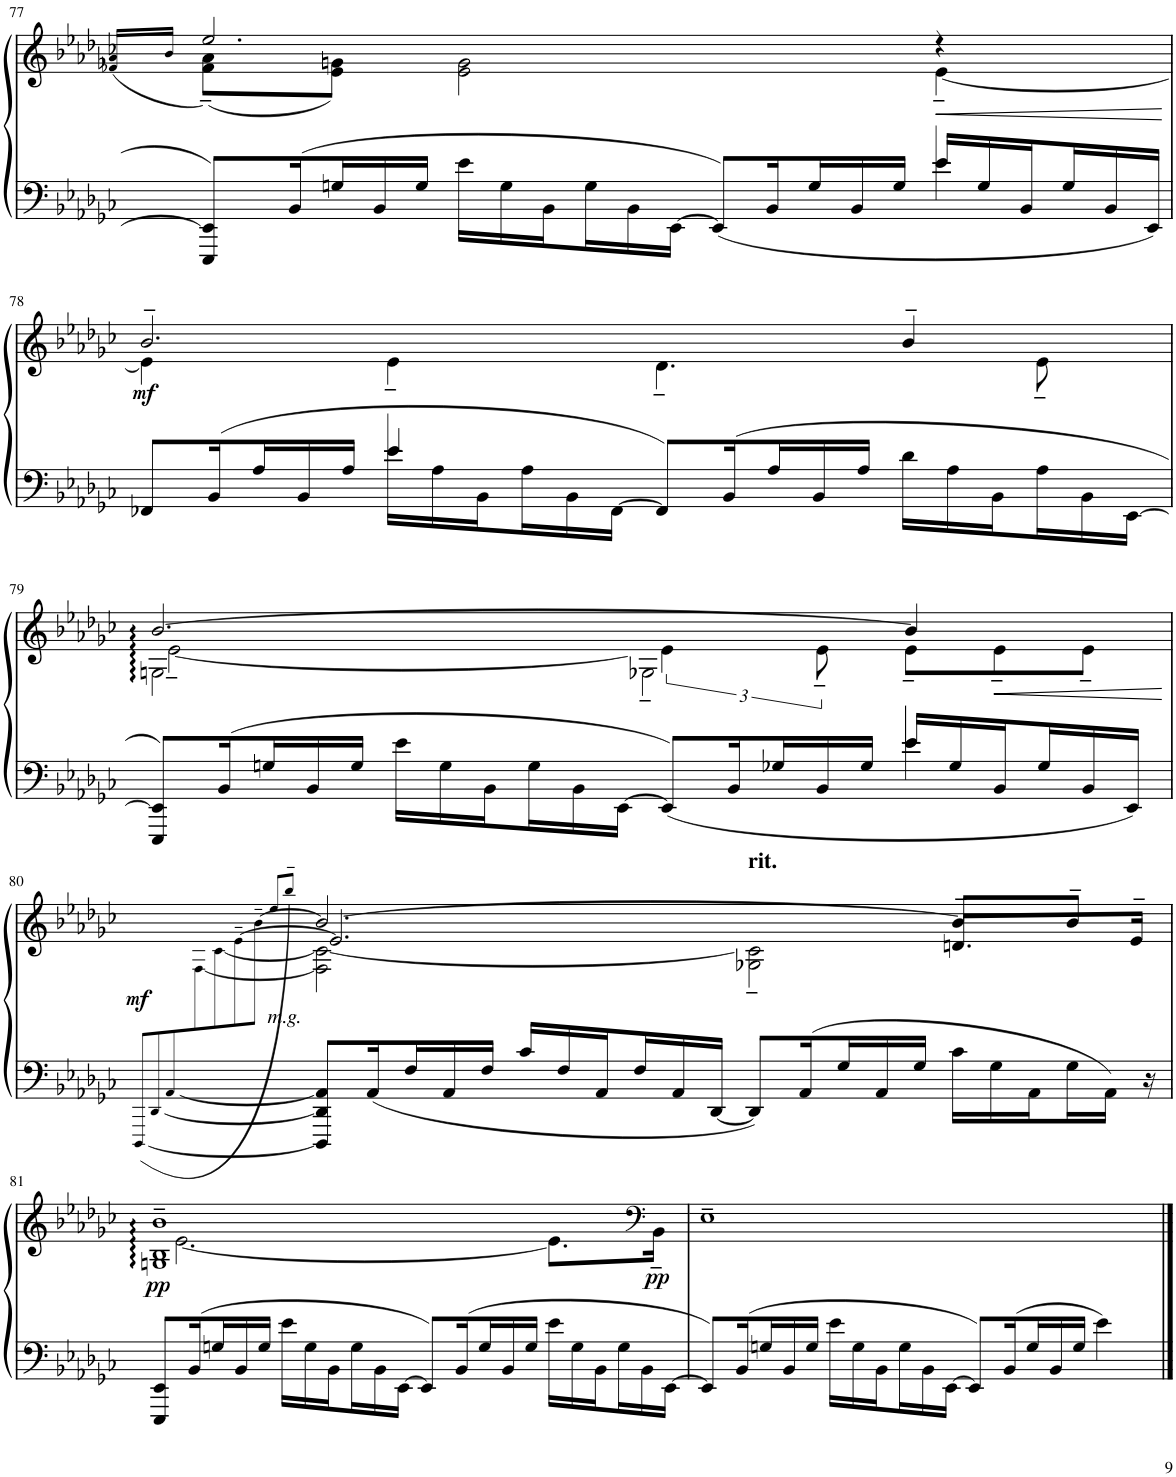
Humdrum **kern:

**kern	**kern	**dynam
*part1	*part1	*part1
*staff2	*staff1	*staff1/2
*I"Piano	*	*
*I'Pno.	*	*
!!LO:PB:g=z
*clefF4	*clefG2	*
*k[b-e-a-d-g-c-]	*k[b-e-a-d-g-c-]	*
*M4/4	*M4/4	*
=77	=77	=77
*^	*^	*
2..ryy	8ryy	(16f-X!/;< 16a-!/;<LL	8ryy	.
.	.	16b-;<!/JJ	.	.
*	*Xbrackettup	*	*	*
.	12EEE-/ 12EE-/]L	2.ee-/	(8f-\~ 8a-\~L)	.
.	24BB-/L	.	.	.
.	24Gn/L	.	8e-\ 8gn\J)	.
.	24BB-/	.	.	.
.	24G/JJ	.	.	.
.	24e-\LL	.	2e-\; 2g\;	.
.	24G\	.	.	.
.	24BB-\J	.	.	.
.	24G\L	.	.	.
.	24BB-\	.	.	.
.	[24EE-\JJ	.	.	.
.	12EE-/L]	.	.	.
.	24BB-/L	.	.	.
.	24G/L	.	.	.
.	24BB-/	.	.	.
.	24G/JJ	.	.	.
!	!	!	!	!LO:HP:b
[8e-\	24e-/LL	8r	[8e-\	<
.	24G/	.	.	.
.	24BB-/J	.	.	.
8ryy	24G/L	8ryy	8ryy	[
.	24BB-/	.	.	.
.	24EE-/JJ	.	.	.
!!LO:LB:g=z	!!
=78	=78	=78	=78	=78
!	!	!	!	!LO:DY:b
8e-\]	12FF-X;</L	2.b-~/	4e-\]	mf
.	24BB-/L	.	.	.
8ryy	24A-/	.	.	.
.	24BB-/	.	.	.
.	24A-/JJ	.	.	.
4e-/	24e-\LL	.	8e-~\_	.
.	24A-\	.	.	.
.	24BB-\	.	.	.
.	24A-\	.	4e-~\	.
.	24BB-\	.	.	.
.	[24FF-\JJ	.	.	.
8ryy	12FF-/L]	.	.	.
.	24BB-/L	.	.	.
2ryy	24A-/	.	4.d-~\	.
.	24BB-/	.	.	.
.	24A-/JJ	.	.	.
.	24d-\LL	8r	.	.
.	24A-\	.	.	.
.	24BB-\	.	.	.
.	24A-\	4b-~/	.	.
.	24BB-\	.	.	.
.	[24EE-\JJ	.	.	.
.	8ryy	.	8e-~\	.
!!LO:LB:g=z
=79	=79	=79	=79	=79
*	*	*	*^	*
2.ryy	12EEE-/;< 12EE-/];<L	[2.b-/	2Gn\	[2e-~\	.
.	24BB-;</L	.	.	.	.
.	24Gn;</L	.	.	.	.
.	24BB-;</	.	.	.	.
.	24G;</JJ	.	.	.	.
.	24e-;<\LL	.	.	.	.
.	24G;<\	.	.	.	.
.	24BB-;<\J	.	.	.	.
.	24G;<\L	.	.	.	.
.	24BB-;<\	.	.	.	.
.	[24EE-;<\JJ	.	.	.	.
.	12EE-/L]	.	2G-X~\	6e-\]	.
.	24BB-/L	.	.	.	.
.	24G-X/L	.	.	.	.
.	24BB-/	.	.	12e-~\	.
.	24G-/JJ	.	.	.	.
*	*	*	*	*Xbrackettup	*
4e-\	24e-/LL	4b-/]	.	12e-~\L	.
.	24G-/	.	.	.	.
.	24BB-/J	.	.	12e-~\	.
.	24G-/L	.	.	.	.
.	24BB-/	.	.	12e-~\J	.
.	24EE-/JJ	.	.	.	.
*	*	*v	*v	*v	*
!!LO:LB:g=z
=80	=80	=80	=80
*brackettup	*	*	*
*	*	*^	*
*	*	*	*^	*
*	*	*	*	*^	*
!	!	!	!	!	!	!LO:DY:b
36DDD-/L	([36DDD-	12ryy	4ryy	4ryy	36%7ryy	mf
36DD-/	[36DD-	.	.	.	.	.
36AA-/	[36AA-	.	.	.	.	.
6%7ryy	36ryy	[36F!\	.	.	.	.
.	36ryy	[36c-!\	.	.	.	.
.	36ryy	[36e-~>!\	.	.	.	.
.	36ryy	[36b-~>!\J	.	.	.	.
!	!LO:TX:a:i:t=m.g.	!	!	!	!	!
.	18ryy	36ryy	.	.	36ee-!/L	.
.	.	36ryy	.	.	36bb-~>!/J)	.
.	12DDD-/] 12DD-/] 12AA-/]L	2.b-;</_	2F\] 2c-\_	2.e-/]	1ryy	.
.	24AA-/L	.	.	.	.	.
.	24F/L	.	.	.	.	.
.	24AA-/	.	.	.	.	.
.	24F/JJ	.	.	.	.	.
*	*Xbrackettup	*	*	*	*	*
.	24c-/LL	.	.	.	.	.
.	24F/	.	.	.	.	.
.	24AA-/J	.	.	.	.	.
.	24F/L	.	.	.	.	.
.	24AA-/	.	.	.	.	.
.	[24DD-/JJ	.	.	.	.	.
!	!	!	!LO:TX:a:B:t=rit.	!	!	!
.	24DD-/L_	.	[4G-X\ 4c-\_	.	.	.
.	24DD-/L]	.	.	.	.	.
.	24AA-/L	.	.	.	.	.
.	24G-/L	.	.	.	.	.
.	24AA-/	.	.	.	.	.
.	24G-/JJ	.	.	.	.	.
*	*brackettup	*	*	*	*	*
.	24c-\LL	8b-/L]	4ryy	8.dn~/L	.	.
.	24G-\	.	.	.	.	.
.	24AA-\J	.	.	.	.	.
.	24G-\L	8b-~/J	.	.	.	.
.	24AA-\JJ	.	.	.	.	.
.	.	.	.	16e-~/Jk	.	.
.	24r	.	.	.	.	.
*v	*v	*	*	*	*	*
*	*v	*v	*v	*v	*
!!LO:LB:g=z
=81	=81	=81
*Xbrackettup	*	*
*^	*^	*
*	*	*	*^	*
!	!	!	!	!	!LO:DY:b
*v	*v	*	*	*	*
12EEE-/;< 12EE-/;<L	1b-~	1Gn 1B-	[2.e-\	pp
24BB-;</L	.	.	.	.
24Gn;</L	.	.	.	.
24BB-/	.	.	.	.
24G/JJ	.	.	.	.
24e-\LL	.	.	.	.
24G\	.	.	.	.
24BB-\J	.	.	.	.
24G;<\L	.	.	.	.
24BB-;<\	.	.	.	.
[24EE-;<\JJ	.	.	.	.
12EE-;</L]	.	.	.	.
24BB-;</L	.	.	.	.
24G;</L	.	.	.	.
24BB-;</	.	.	.	.
24G;</JJ	.	.	.	.
24e-;<\LL	.	.	8.e-\L]	.
24G;<\	.	.	.	.
24BB-;<\J	.	.	.	.
24G;<\L	.	.	.	.
24BB-;<\	.	.	.	.
*	*clefF4	*	*	*
!	!	!	!	!LO:DY:b
.	.	.	16BB-~\Jk	pp
[24EE-;<\JJ	.	.	.	.
4ryy	4ryy	4G-\]~ 4c-\]~	4ryy	.
*	*v	*v	*v	*
=82	=82	=82
12EE-;</L]	1E-~	.
24BB-/L	.	.
24Gn/L	.	.
24BB-/	.	.
24G/JJ	.	.
24e-\LL	.	.
24G\	.	.
24BB-\J	.	.
24G\L	.	.
24BB-;<\	.	.
[24EE-;<\JJ	.	.
12EE-;</L]	.	.
24BB-;</L	.	.
24G;</L	.	.
24BB-;</	.	.
24G;</JJ	.	.
4e-;<\	.	.
==	==	==
*-	*-	*-
